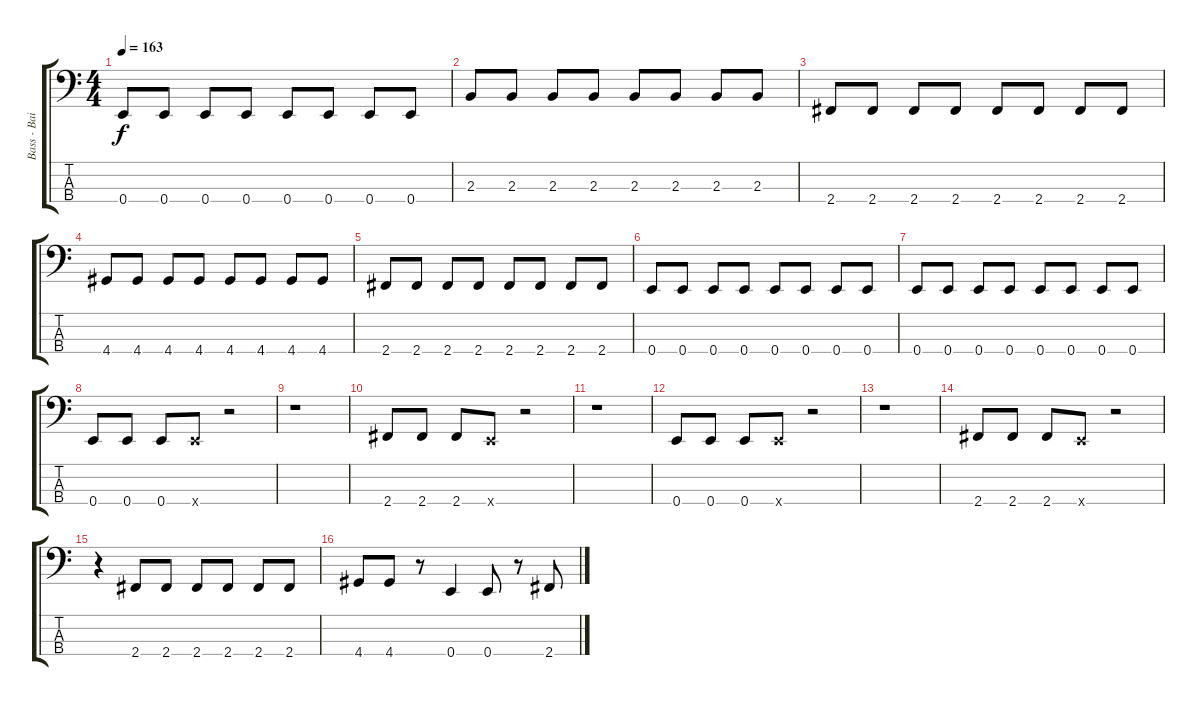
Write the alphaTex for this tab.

\track ("Bass - Baixo" "Bass - Bai") {instrument electricbasspick}
\staff {score tabs}
\tuning (G2 D2 A1 E1) {hide}
\ts (4 4)
\tempo 163
\clef f4
\ks c
0.4.8{dy f} 0.4.8 0.4.8 0.4.8 0.4.8 0.4.8 0.4.8 0.4.8 |
2.3.8 2.3.8 2.3.8 2.3.8 2.3.8 2.3.8 2.3.8 2.3.8 |
2.4.8 2.4.8 2.4.8 2.4.8 2.4.8 2.4.8 2.4.8 2.4.8 |
4.4.8 4.4.8 4.4.8 4.4.8 4.4.8 4.4.8 4.4.8 4.4.8 |
2.4.8 2.4.8 2.4.8 2.4.8 2.4.8 2.4.8 2.4.8 2.4.8 |
0.4.8 0.4.8 0.4.8 0.4.8 0.4.8 0.4.8 0.4.8 0.4.8 |
0.4.8 0.4.8 0.4.8 0.4.8 0.4.8 0.4.8 0.4.8 0.4.8 |
0.4.8 0.4.8 0.4.8 0.4{x}.8 r.2 |
r.1 |
2.4.8 2.4.8 2.4.8 0.4{x}.8 r.2 |
r.1 |
0.4.8 0.4.8 0.4.8 0.4{x}.8 r.2 |
r.1 |
2.4.8 2.4.8 2.4.8 0.4{x}.8 r.2 |
r.4 2.4.8 2.4.8 2.4.8 2.4.8 2.4.8 2.4.8 |
4.4.8 4.4.8 r.8 0.4.4 0.4.8 r.8 2.4.8
